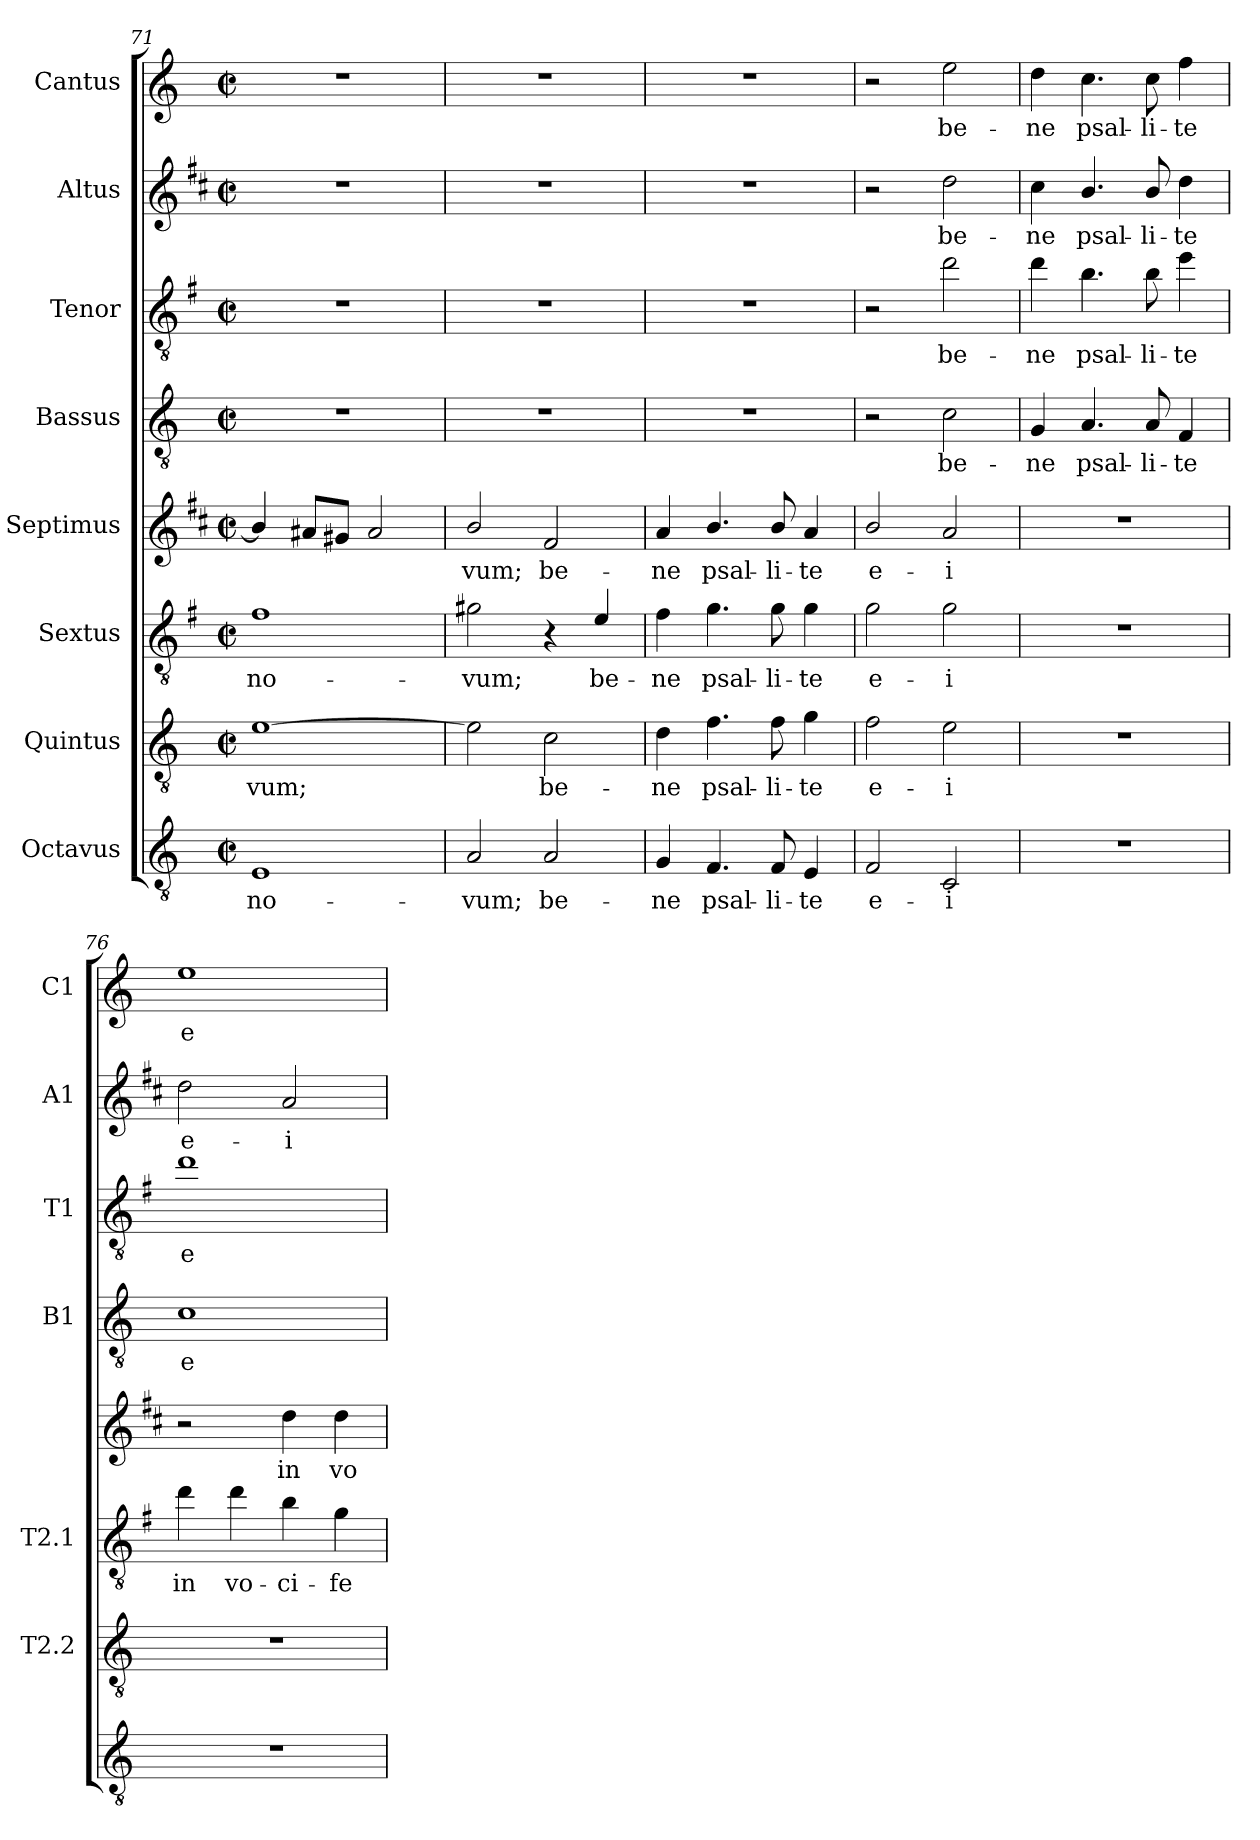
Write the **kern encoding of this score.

**kern	**text	**kern	**text	**kern	**text	**kern	**text	**kern	**text	**kern	**text	**kern	**text	**kern	**text
*part8	*part8	*part7	*part7	*part6	*part6	*part5	*part5	*part4	*part4	*part3	*part3	*part2	*part2	*part1	*part1
*staff8	*staff8	*staff7	*staff7	*staff6	*staff6	*staff5	*staff5	*staff4	*staff4	*staff3	*staff3	*staff2	*staff2	*staff1	*staff1
*I"Octavus	*	*I"Quintus	*	*I"Sextus	*	*I"Septimus	*	*I"Bassus	*	*I"Tenor	*	*I"Altus	*	*I"Cantus	*
*	*	*I'T2.2	*	*I'T2.1	*	*	*	*I'B1	*	*I'T1	*	*I'A1	*	*I'C1	*
!!LO:PB:g=z
*clefGv2	*	*clefGv2	*	*clefGv2	*	*clefG2	*	*clefGv2	*	*clefGv2	*	*clefG2	*	*clefG2	*
*	*	*	*	*ITrd4c7	*	*ITrd1c2	*	*	*	*ITrd4c7	*	*ITrd1c2	*	*	*
*k[]	*	*k[]	*	*k[]	*	*k[]	*	*k[]	*	*k[]	*	*k[]	*	*k[]	*
*C:	*	*C:	*	*C:	*	*C:	*	*C:	*	*C:	*	*C:	*	*C:	*
*M2/2	*	*M2/2	*	*M2/2	*	*M2/2	*	*M2/2	*	*M2/2	*	*M2/2	*	*M2/2	*
*met(c|)	*	*met(c|)	*	*met(c|)	*	*met(c|)	*	*met(c|)	*	*met(c|)	*	*met(c|)	*	*met(c|)	*
=71	=71	=71	=71	=71	=71	=71	=71	=71	=71	=71	=71	=71	=71	=71	=71
!	!LO:LY:b	!	!LO:LY:b	!	!LO:LY:b	!	!	!	!	!	!	!	!	!	!
1E	no-	[1e	-vum;	1B	no-	4a/]	.	1r	.	1r	.	1r	.	1r	.
.	.	.	.	.	.	8g#X/L	.	.	.	.	.	.	.	.	.
.	.	.	.	.	.	8f#X/J	.	.	.	.	.	.	.	.	.
.	.	.	.	.	.	2g#/	.	.	.	.	.	.	.	.	.
=72	=72	=72	=72	=72	=72	=72	=72	=72	=72	=72	=72	=72	=72	=72	=72
!	!LO:LY:b	!	!	!	!LO:LY:b	!	!LO:LY:b	!	!	!	!	!	!	!	!
2A/	-vum;	2e\]	.	2c#X\	-vum;	2a/	-vum;	1r	.	1r	.	1r	.	1r	.
!	!LO:LY:b	!	!LO:LY:b	!	!	!	!LO:LY:b	!	!	!	!	!	!	!	!
2A/	be-	2c\	be-	4r	.	2e/	be-	.	.	.	.	.	.	.	.
!	!	!	!	!	!LO:LY:b	!	!	!	!	!	!	!	!	!	!
.	.	.	.	4A/	be-	.	.	.	.	.	.	.	.	.	.
=73	=73	=73	=73	=73	=73	=73	=73	=73	=73	=73	=73	=73	=73	=73	=73
!	!LO:LY:b	!	!LO:LY:b	!	!LO:LY:b	!	!LO:LY:b	!	!	!	!	!	!	!	!
4G/	-ne	4d\	-ne	4B\	-ne	4g/	-ne	1r	.	1r	.	1r	.	1r	.
!	!LO:LY:b	!	!LO:LY:b	!	!LO:LY:b	!	!LO:LY:b	!	!	!	!	!	!	!	!
4.F/	psal-	4.f\	psal-	4.c\	psal-	4.a/	psal-	.	.	.	.	.	.	.	.
!	!LO:LY:b	!	!LO:LY:b	!	!LO:LY:b	!	!LO:LY:b	!	!	!	!	!	!	!	!
8F/	-li-	8f\	-li-	8c\	-li-	8a/	-li-	.	.	.	.	.	.	.	.
!	!LO:LY:b	!	!LO:LY:b	!	!LO:LY:b	!	!LO:LY:b	!	!	!	!	!	!	!	!
4E/	-te	4g\	-te	4c\	-te	4g/	-te	.	.	.	.	.	.	.	.
=74	=74	=74	=74	=74	=74	=74	=74	=74	=74	=74	=74	=74	=74	=74	=74
!	!LO:LY:b	!	!LO:LY:b	!	!LO:LY:b	!	!LO:LY:b	!	!	!	!	!	!	!	!
2F/	e-	2f\	e-	2c\	e-	2a/	e-	2r	.	2r	.	2r	.	2r	.
!	!LO:LY:b	!	!LO:LY:b	!	!LO:LY:b	!	!LO:LY:b	!	!LO:LY:b	!	!LO:LY:b	!	!LO:LY:b	!	!LO:LY:b
2C/	-i	2e\	-i	2c\	-i	2g/	-i	2c\	be-	2g\	be-	2cc\	be-	2ee\	be-
=75	=75	=75	=75	=75	=75	=75	=75	=75	=75	=75	=75	=75	=75	=75	=75
!	!	!	!	!	!	!	!	!	!LO:LY:b	!	!LO:LY:b	!	!LO:LY:b	!	!LO:LY:b
1r	.	1r	.	1r	.	1r	.	4G/	-ne	4g\	-ne	4b\	-ne	4dd\	-ne
!	!	!	!	!	!	!	!	!	!LO:LY:b	!	!LO:LY:b	!	!LO:LY:b	!	!LO:LY:b
.	.	.	.	.	.	.	.	4.A/	psal-	4.e\	psal-	4.a/	psal-	4.cc\	psal-
!	!	!	!	!	!	!	!	!	!LO:LY:b	!	!LO:LY:b	!	!LO:LY:b	!	!LO:LY:b
.	.	.	.	.	.	.	.	8A/	-li-	8e\	-li-	8a/	-li-	8cc\	-li-
!	!	!	!	!	!	!	!	!	!LO:LY:b	!	!LO:LY:b	!	!LO:LY:b	!	!LO:LY:b
.	.	.	.	.	.	.	.	4F/	-te	4a\	-te	4cc\	-te	4ff\	-te
=76	=76	=76	=76	=76	=76	=76	=76	=76	=76	=76	=76	=76	=76	=76	=76
!	!	!	!	!	!LO:LY:b	!	!	!	!LO:LY:b	!	!LO:LY:b	!	!LO:LY:b	!	!LO:LY:b
1r	.	1r	.	4g\	in	2r	.	1c	e-	1g	e-	2cc\	e-	1ee	e-
!	!	!	!	!	!LO:LY:b	!	!	!	!	!	!	!	!	!	!
.	.	.	.	4g\	vo-	.	.	.	.	.	.	.	.	.	.
!	!	!	!	!	!LO:LY:b	!	!LO:LY:b	!	!	!	!	!	!LO:LY:b	!	!
.	.	.	.	4e\	-ci-	4cc\	in	.	.	.	.	2g/	-i	.	.
!	!	!	!	!	!LO:LY:b	!	!LO:LY:b	!	!	!	!	!	!	!	!
.	.	.	.	4c\	-fe-	4cc\	vo-	.	.	.	.	.	.	.	.
=	=	=	=	=	=	=	=	=	=	=	=	=	=	=	=
*-	*-	*-	*-	*-	*-	*-	*-	*-	*-	*-	*-	*-	*-	*-	*-
